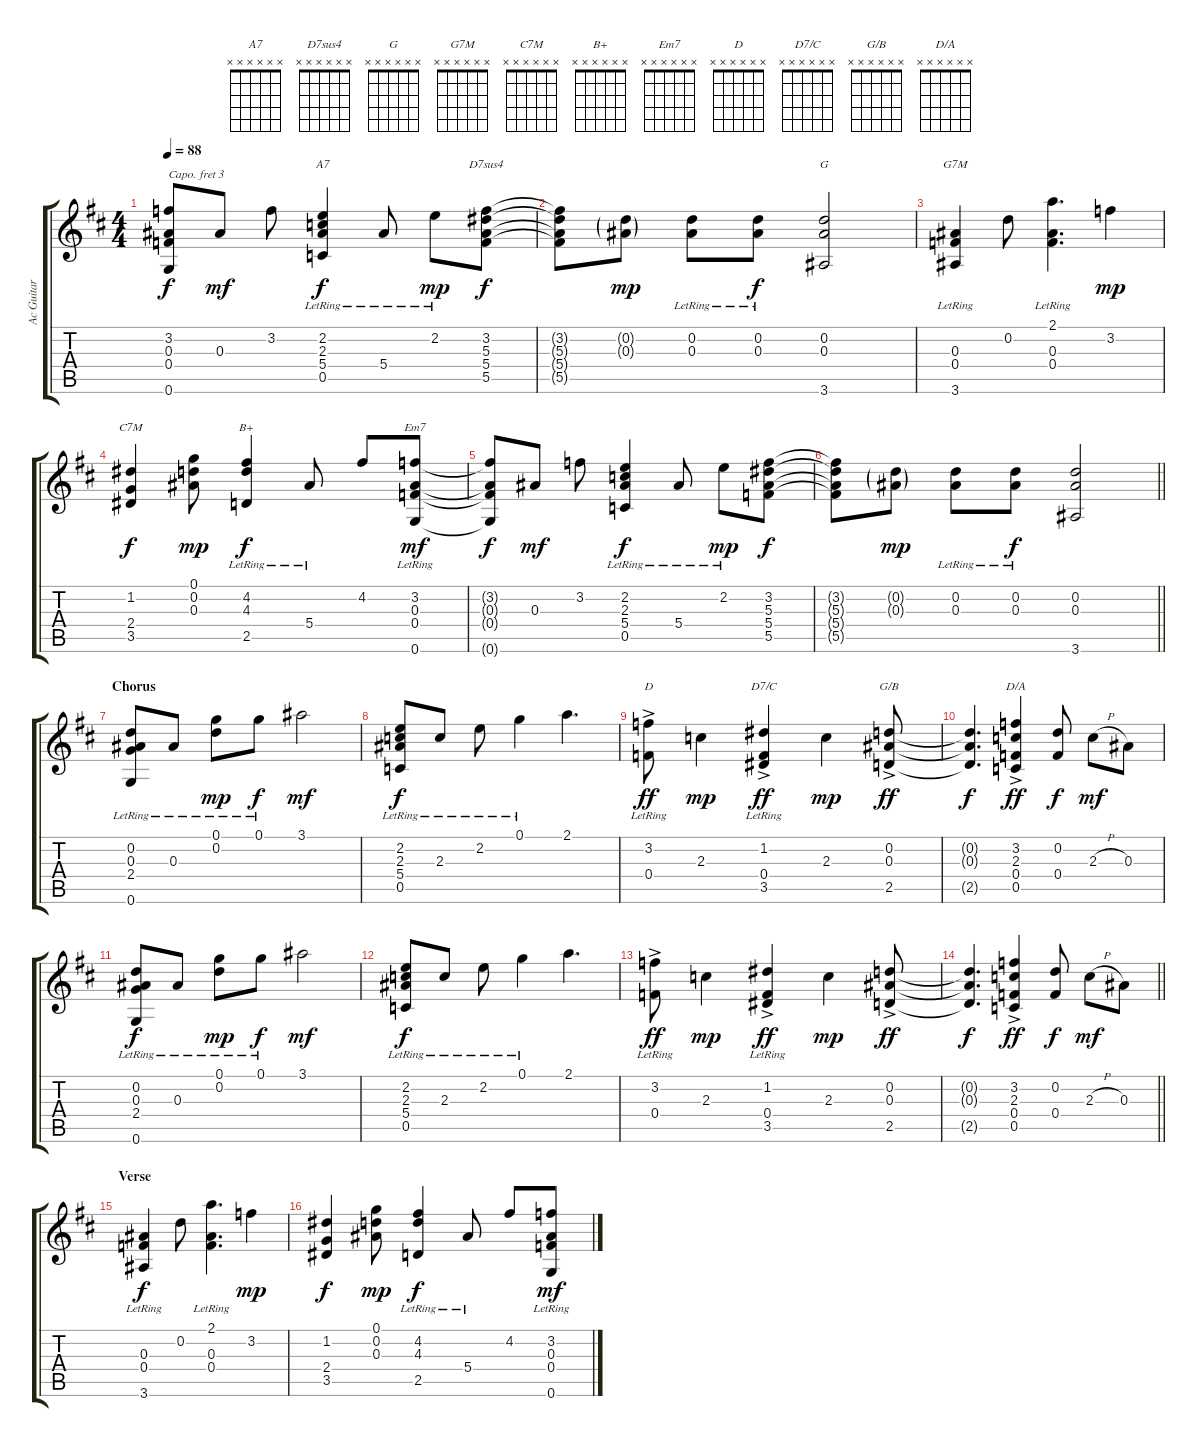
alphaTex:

\track ("Ac Guitar #1" "Ac Guitar ") {instrument acousticguitarsteel}
\staff {score tabs}
\capo 3
\tuning (E4 B3 G3 D3 A2 E2) {hide}
\chord ("A7" x x x x x x)
\chord ("D7sus4" x x x x x x)
\chord ("G" x x x x x x)
\chord ("G7M" x x x x x x)
\chord ("C7M" x x x x x x)
\chord ("B+" x x x x x x)
\chord ("Em7" x x x x x x)
\chord ("D" x x x x x x)
\chord ("D7/C" x x x x x x)
\chord ("G/B" x x x x x x)
\chord ("D/A" x x x x x x)
\ts (4 4)
\tempo 88
\clef g2
\ks d
(3.2{t} 0.3{t} 0.4{t} 0.6{t}).8{dy f} 0.3.8{dy mf} 3.2.8 (2.2{lr} 2.3{lr} 5.4{lr} 0.5{lr}).4{ch "A7" dy f} 5.4{lr}.8 2.2{lr}.8{dy mp} (3.2 5.3 5.4 5.5).8{ch "D7sus4" dy f} |
(3.2{t} 5.3{t} 5.4{t} 5.5{t}).8 (0.2{g} 0.3{g}).8{dy mp} (0.2{lr} 0.3{lr}).8 (0.2{lr} 0.3{lr}).8{dy f} (0.2 0.3 3.6).2{ch "G"} |
(0.3{lr} 0.4{lr} 3.6{lr}).4{ch "G7M"} 0.2.8 (2.1 0.3{lr} 0.4).4{d} 3.2.4{dy mp} |
(1.2 2.4 3.5).4{ch "C7M" dy f} (0.1 0.2 0.3).8{dy mp} (4.2{lr} 4.3{lr} 2.5{lr}).4{ch "B+" dy f} 5.4{lr}.8 4.2.8 (3.2{lr} 0.3{lr} 0.4{lr} 0.6{lr}).8{ch "Em7" dy mf} |
(3.2{t} 0.3{t} 0.4{t} 0.6{t}).8{dy f} 0.3.8{dy mf} 3.2.8 (2.2{lr} 2.3{lr} 5.4{lr} 0.5{lr}).4{dy f} 5.4{lr}.8 2.2{lr}.8{dy mp} (3.2 5.3 5.4 5.5).8{dy f} |
\barLineRight lightlight
(3.2{t} 5.3{t} 5.4{t} 5.5{t}).8 (0.2{g} 0.3{g}).8{dy mp} (0.2{lr} 0.3{lr}).8 (0.2{lr} 0.3{lr}).8{dy f} (0.2 0.3 3.6).2 |
\section ("" "Chorus")
(0.2{lr} 0.3{lr} 2.4{lr} 0.6{lr}).8 0.3{lr}.8 (0.1{lr} 0.2{lr}).8{dy mp} 0.1{lr}.8{dy f} 3.1.2{dy mf} |
(2.2{lr} 2.3{lr} 5.4{lr} 0.5{lr}).8{dy f} 2.3{lr}.8 2.2{lr}.8 0.1{lr}.4 2.1.4{d} |
(3.2{lr} 0.4{ac lr}).8{ch "D" dy ff} 2.3.4{dy mp} (1.2{lr} 0.4{lr} 3.5{ac lr}).4{ch "D7/C" dy ff} 2.3.4{dy mp} (0.2 0.3 2.5{ac}).8{ch "G/B" dy ff} |
(0.2{t} 0.3{t} 2.5{t}).4{d dy f} (3.2 2.3 0.4 0.5{ac}).4{ch "D/A" dy ff} (0.2 0.4).8{dy f} 2.3{h}.8{dy mf} 0.3.8 |
(0.2{lr} 0.3{lr} 2.4{lr} 0.6{lr}).8{dy f} 0.3{lr}.8 (0.1{lr} 0.2{lr}).8{dy mp} 0.1{lr}.8{dy f} 3.1.2{dy mf} |
(2.2{lr} 2.3{lr} 5.4{lr} 0.5{lr}).8{dy f} 2.3{lr}.8 2.2{lr}.8 0.1{lr}.4 2.1.4{d} |
(3.2{lr} 0.4{ac lr}).8{dy ff} 2.3.4{dy mp} (1.2{lr} 0.4{lr} 3.5{ac lr}).4{dy ff} 2.3.4{dy mp} (0.2 0.3 2.5{ac}).8{dy ff} |
\barLineRight lightlight
(0.2{t} 0.3{t} 2.5{t}).4{d dy f} (3.2 2.3 0.4 0.5{ac}).4{dy ff} (0.2 0.4).8{dy f} 2.3{h}.8{dy mf} 0.3.8 |
\section ("" "Verse")
(0.3{lr} 0.4{lr} 3.6{lr}).4{dy f} 0.2.8 (2.1 0.3{lr} 0.4).4{d} 3.2.4{dy mp} |
(1.2 2.4 3.5).4{dy f} (0.1 0.2 0.3).8{dy mp} (4.2{lr} 4.3{lr} 2.5{lr}).4{dy f} 5.4{lr}.8 4.2.8 (3.2{lr} 0.3{lr} 0.4{lr} 0.6{lr}).8{dy mf}
